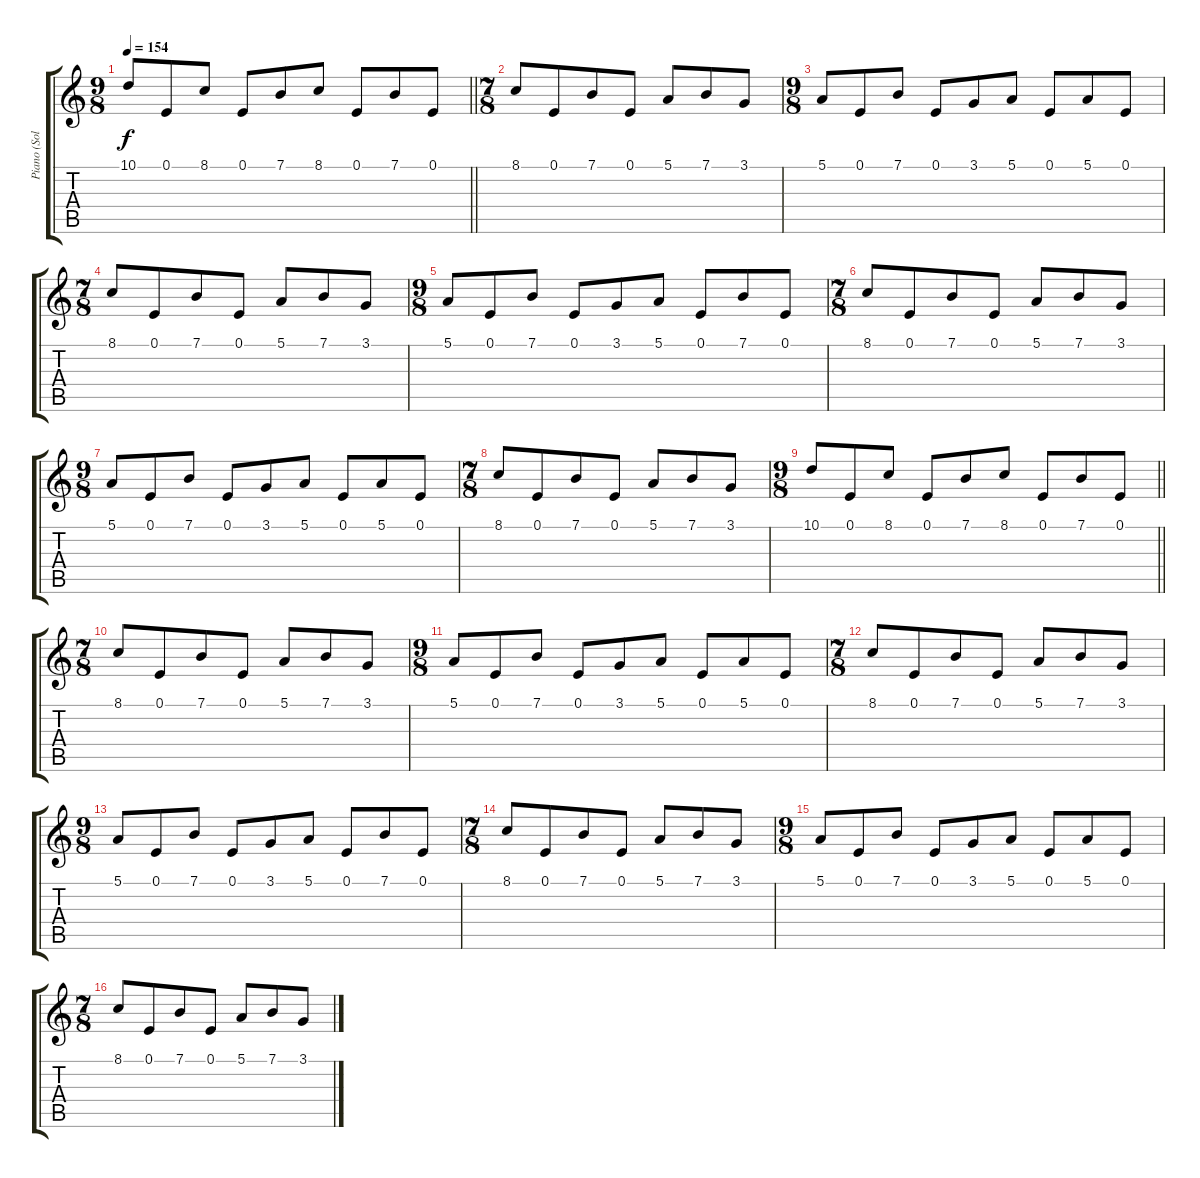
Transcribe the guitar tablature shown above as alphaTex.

\track ("Piano (Sol)" "Piano (Sol") {instrument electricgrandpiano}
\staff {score tabs}
\tuning (E4 B3 G3 D3 A2 E2) {hide}
\ts (9 8)
\tempo 154
\clef g2
\barLineRight lightlight
\ks c
10.1.8{dy f} 0.1.8 8.1.8 0.1.8 7.1.8 8.1.8 0.1.8 7.1.8 0.1.8 |
\ts (7 8)
8.1.8 0.1.8 7.1.8 0.1.8 5.1.8 7.1.8 3.1.8 |
\ts (9 8)
5.1.8 0.1.8 7.1.8 0.1.8 3.1.8 5.1.8 0.1.8 5.1.8 0.1.8 |
\ts (7 8)
8.1.8 0.1.8 7.1.8 0.1.8 5.1.8 7.1.8 3.1.8 |
\ts (9 8)
5.1.8 0.1.8 7.1.8 0.1.8 3.1.8 5.1.8 0.1.8 7.1.8 0.1.8 |
\ts (7 8)
8.1.8 0.1.8 7.1.8 0.1.8 5.1.8 7.1.8 3.1.8 |
\ts (9 8)
5.1.8 0.1.8 7.1.8 0.1.8 3.1.8 5.1.8 0.1.8 5.1.8 0.1.8 |
\ts (7 8)
8.1.8 0.1.8 7.1.8 0.1.8 5.1.8 7.1.8 3.1.8 |
\ts (9 8)
\barLineRight lightlight
10.1.8 0.1.8 8.1.8 0.1.8 7.1.8 8.1.8 0.1.8 7.1.8 0.1.8 |
\ts (7 8)
8.1.8 0.1.8 7.1.8 0.1.8 5.1.8 7.1.8 3.1.8 |
\ts (9 8)
5.1.8 0.1.8 7.1.8 0.1.8 3.1.8 5.1.8 0.1.8 5.1.8 0.1.8 |
\ts (7 8)
8.1.8 0.1.8 7.1.8 0.1.8 5.1.8 7.1.8 3.1.8 |
\ts (9 8)
5.1.8 0.1.8 7.1.8 0.1.8 3.1.8 5.1.8 0.1.8 7.1.8 0.1.8 |
\ts (7 8)
8.1.8 0.1.8 7.1.8 0.1.8 5.1.8 7.1.8 3.1.8 |
\ts (9 8)
5.1.8 0.1.8 7.1.8 0.1.8 3.1.8 5.1.8 0.1.8 5.1.8 0.1.8 |
\ts (7 8)
8.1.8 0.1.8 7.1.8 0.1.8 5.1.8 7.1.8 3.1.8
